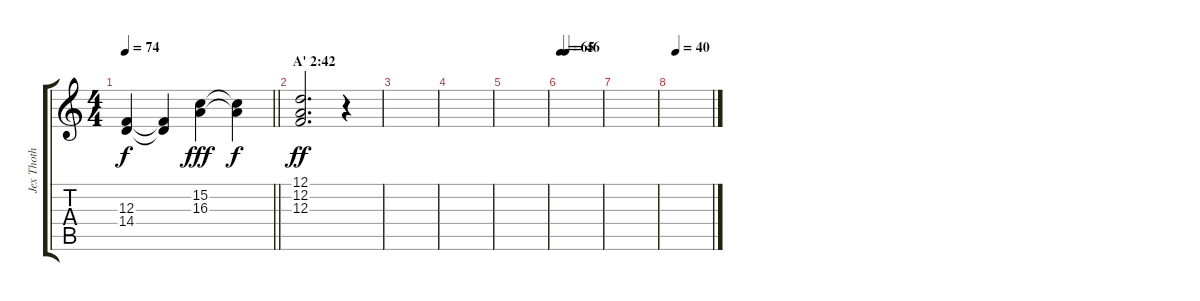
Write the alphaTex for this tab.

\track ("Jex Thoth (vocals left)" "Jex Thoth ") {instrument trumpet}
\staff {score tabs}
\tuning (D4 A3 F3 C3 G2 D2) {hide}
\ts (4 4)
\tempo 74
\clef g2
\barLineRight lightlight
\ks c
(12.3{t} 14.4{t}).4{dy f} (12.3{t} 14.4{t}).4 (15.2 16.3).4{dy fff} (15.2{t} 16.3{t}).4{dy f} |
\section ("" "A' 2:42")
(12.1 12.2 12.3).2{d dy ff} r.4 |
|
|
|
\tempo 65
\tempo (46 0.125)
|
|
\tempo (40 0.125)
